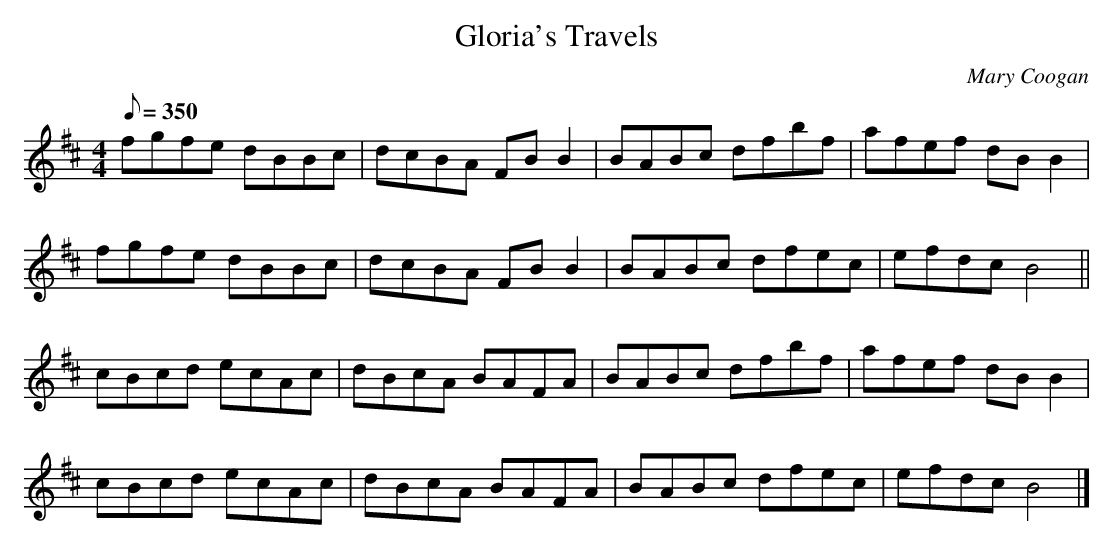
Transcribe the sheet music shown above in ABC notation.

X:1
T: Gloria's Travels
C: Mary Coogan
L: 1/8
M: 4/4
Q: 350
K: Bm
fgfe dBBc | dcBA FB B2 | BABc dfbf | afef dB B2 |
fgfe dBBc | dcBA FB B2 | BABc dfec | efdc B4 ||
cBcd ecAc | dBcA BAFA | BABc dfbf | afef dB B2 |
cBcd ecAc | dBcA BAFA | BABc dfec | efdc B4 |]
